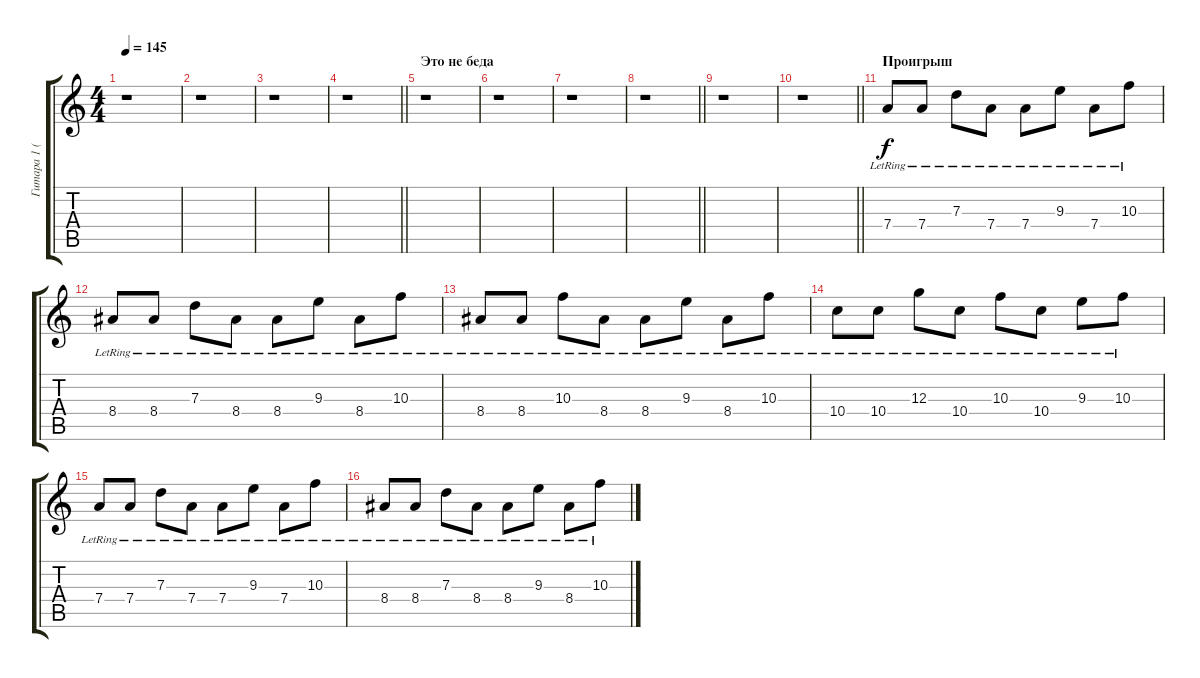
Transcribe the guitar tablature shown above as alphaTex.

\track ("Гитара 1 (Электро)" "Гитара 1 (") {instrument electricguitarclean}
\staff {score tabs}
\tuning (E4 B3 G3 D3 A2 E2) {hide}
\ts (4 4)
\tempo 145
\clef g2
\ks c
r.1{dy f} |
r.1 |
r.1 |
\barLineRight lightlight
r.1 |
\section ("" "Это не беда")
r.1 |
r.1 |
r.1 |
\barLineRight lightlight
r.1 |
r.1 |
\barLineRight lightlight
r.1 |
\section ("" "Проигрыш")
7.4{lr}.8 7.4{lr}.8 7.3{lr}.8 7.4{lr}.8 7.4{lr}.8 9.3{lr}.8 7.4{lr}.8 10.3{lr}.8 |
8.4{lr}.8 8.4{lr}.8 7.3{lr}.8 8.4{lr}.8 8.4{lr}.8 9.3{lr}.8 8.4{lr}.8 10.3{lr}.8 |
8.4{lr}.8 8.4{lr}.8 10.3{lr}.8 8.4{lr}.8 8.4{lr}.8 9.3{lr}.8 8.4{lr}.8 10.3{lr}.8 |
10.4{lr}.8 10.4{lr}.8 12.3{lr}.8 10.4{lr}.8 10.3{lr}.8 10.4{lr}.8 9.3{lr}.8 10.3{lr}.8 |
7.4{lr}.8 7.4{lr}.8 7.3{lr}.8 7.4{lr}.8 7.4{lr}.8 9.3{lr}.8 7.4{lr}.8 10.3{lr}.8 |
8.4{lr}.8 8.4{lr}.8 7.3{lr}.8 8.4{lr}.8 8.4{lr}.8 9.3{lr}.8 8.4{lr}.8 10.3{lr}.8
